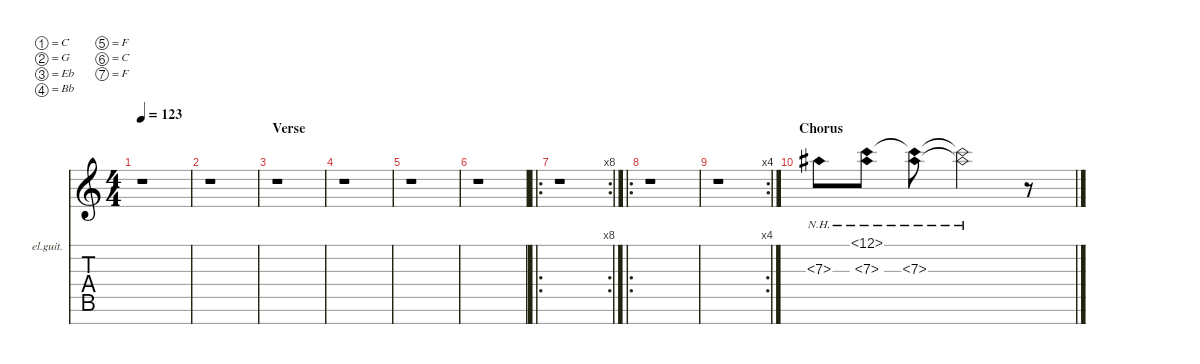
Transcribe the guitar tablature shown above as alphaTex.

\defaultSystemsLayout 4
\hideDynamics
\bracketExtendMode nobrackets
\firstSystemTrackNameOrientation horizontal
\otherSystemsTrackNameOrientation horizontal
\track ("Crunch" "el.guit.") {instrument electricguitarclean}
\staff {score tabs}
\tuning (C4 G3 Eb3 Bb2 F2 C2 F1)
\ts (4 4)
\tempo 123
\clef g2
\ks c
r.1{dy mf} |
r.1 |
\section ("" "Verse")
r.1 |
r.1 |
r.1 |
r.1 |
\ro
\rc 8
r.1 |
\ro
r.1 |
\rc 4
r.1 |
\section ("" "Chorus")
7.3{nh acc #}.8 (7.3{nh acc #} 12.1{nh}).8 (7.3{nh acc #} 12.1{nh t}).8 (12.1{nh t} 7.3{nh t acc #}).2 r.8
